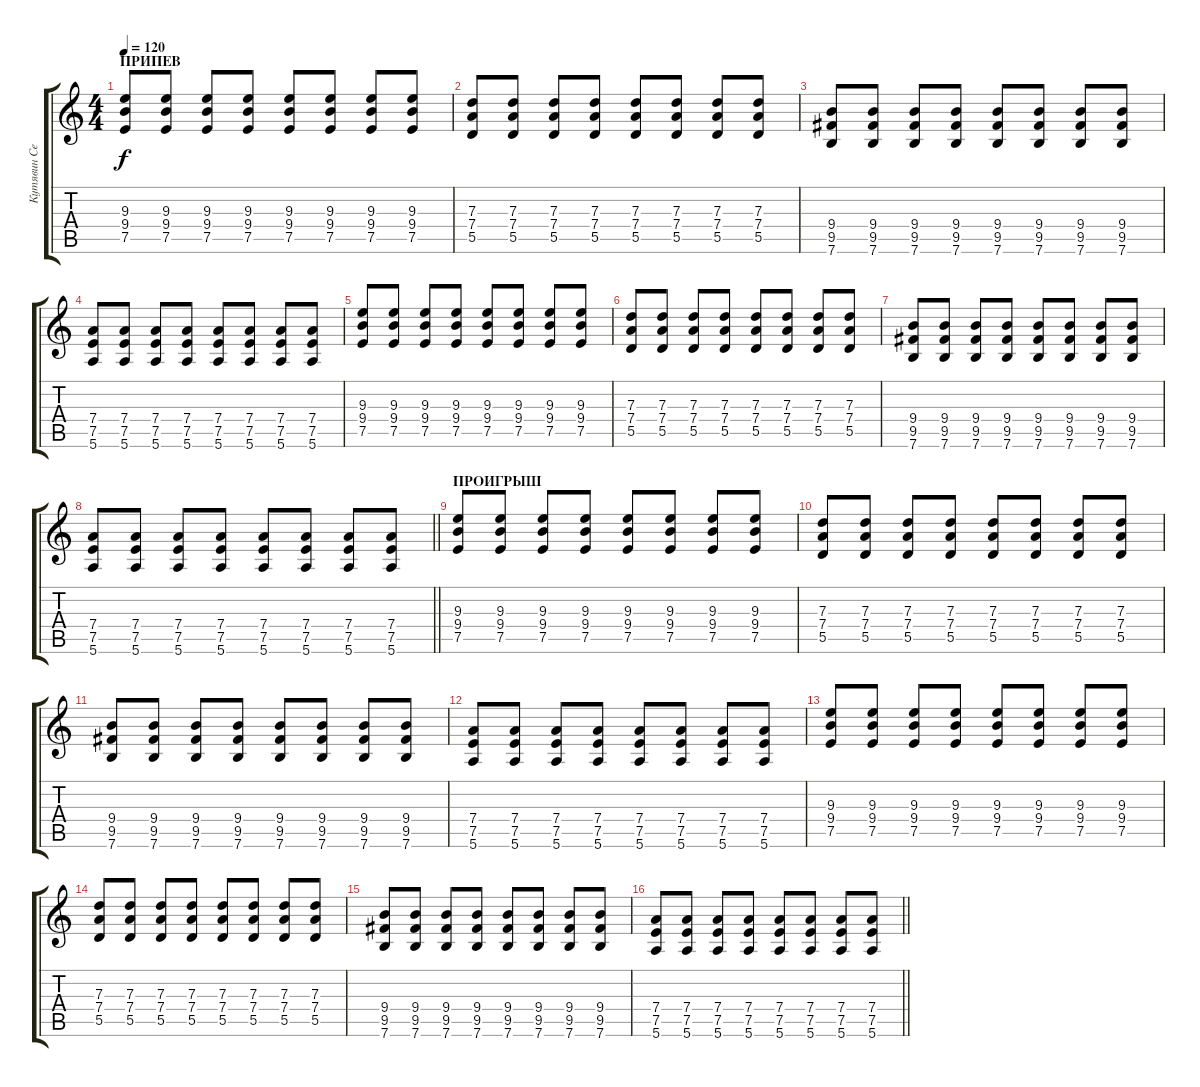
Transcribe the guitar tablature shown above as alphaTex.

\track ("Кутявин Сергей" "Кутявин Се") {instrument distortionguitar}
\staff {score tabs}
\tuning (E4 B3 G3 D3 A2 E2) {hide}
\ts (4 4)
\section ("" "ПРИПЕВ")
\tempo 120
\clef g2
\ks c
(9.3 9.4 7.5).8{dy f} (9.3 9.4 7.5).8 (9.3 9.4 7.5).8 (9.3 9.4 7.5).8 (9.3 9.4 7.5).8 (9.3 9.4 7.5).8 (9.3 9.4 7.5).8 (9.3 9.4 7.5).8 |
(7.3 7.4 5.5).8 (7.3 7.4 5.5).8 (7.3 7.4 5.5).8 (7.3 7.4 5.5).8 (7.3 7.4 5.5).8 (7.3 7.4 5.5).8 (7.3 7.4 5.5).8 (7.3 7.4 5.5).8 |
(9.4 9.5 7.6).8 (9.4 9.5 7.6).8 (9.4 9.5 7.6).8 (9.4 9.5 7.6).8 (9.4 9.5 7.6).8 (9.4 9.5 7.6).8 (9.4 9.5 7.6).8 (9.4 9.5 7.6).8 |
(7.4 7.5 5.6).8 (7.4 7.5 5.6).8 (7.4 7.5 5.6).8 (7.4 7.5 5.6).8 (7.4 7.5 5.6).8 (7.4 7.5 5.6).8 (7.4 7.5 5.6).8 (7.4 7.5 5.6).8 |
(9.3 9.4 7.5).8 (9.3 9.4 7.5).8 (9.3 9.4 7.5).8 (9.3 9.4 7.5).8 (9.3 9.4 7.5).8 (9.3 9.4 7.5).8 (9.3 9.4 7.5).8 (9.3 9.4 7.5).8 |
(7.3 7.4 5.5).8 (7.3 7.4 5.5).8 (7.3 7.4 5.5).8 (7.3 7.4 5.5).8 (7.3 7.4 5.5).8 (7.3 7.4 5.5).8 (7.3 7.4 5.5).8 (7.3 7.4 5.5).8 |
(9.4 9.5 7.6).8 (9.4 9.5 7.6).8 (9.4 9.5 7.6).8 (9.4 9.5 7.6).8 (9.4 9.5 7.6).8 (9.4 9.5 7.6).8 (9.4 9.5 7.6).8 (9.4 9.5 7.6).8 |
\barLineRight lightlight
(7.4 7.5 5.6).8 (7.4 7.5 5.6).8 (7.4 7.5 5.6).8 (7.4 7.5 5.6).8 (7.4 7.5 5.6).8 (7.4 7.5 5.6).8 (7.4 7.5 5.6).8 (7.4 7.5 5.6).8 |
\section ("" "ПРОИГРЫШ")
(9.3 9.4 7.5).8 (9.3 9.4 7.5).8 (9.3 9.4 7.5).8 (9.3 9.4 7.5).8 (9.3 9.4 7.5).8 (9.3 9.4 7.5).8 (9.3 9.4 7.5).8 (9.3 9.4 7.5).8 |
(7.3 7.4 5.5).8 (7.3 7.4 5.5).8 (7.3 7.4 5.5).8 (7.3 7.4 5.5).8 (7.3 7.4 5.5).8 (7.3 7.4 5.5).8 (7.3 7.4 5.5).8 (7.3 7.4 5.5).8 |
(9.4 9.5 7.6).8 (9.4 9.5 7.6).8 (9.4 9.5 7.6).8 (9.4 9.5 7.6).8 (9.4 9.5 7.6).8 (9.4 9.5 7.6).8 (9.4 9.5 7.6).8 (9.4 9.5 7.6).8 |
(7.4 7.5 5.6).8 (7.4 7.5 5.6).8 (7.4 7.5 5.6).8 (7.4 7.5 5.6).8 (7.4 7.5 5.6).8 (7.4 7.5 5.6).8 (7.4 7.5 5.6).8 (7.4 7.5 5.6).8 |
(9.3 9.4 7.5).8 (9.3 9.4 7.5).8 (9.3 9.4 7.5).8 (9.3 9.4 7.5).8 (9.3 9.4 7.5).8 (9.3 9.4 7.5).8 (9.3 9.4 7.5).8 (9.3 9.4 7.5).8 |
(7.3 7.4 5.5).8 (7.3 7.4 5.5).8 (7.3 7.4 5.5).8 (7.3 7.4 5.5).8 (7.3 7.4 5.5).8 (7.3 7.4 5.5).8 (7.3 7.4 5.5).8 (7.3 7.4 5.5).8 |
(9.4 9.5 7.6).8 (9.4 9.5 7.6).8 (9.4 9.5 7.6).8 (9.4 9.5 7.6).8 (9.4 9.5 7.6).8 (9.4 9.5 7.6).8 (9.4 9.5 7.6).8 (9.4 9.5 7.6).8 |
\barLineRight lightlight
(7.4 7.5 5.6).8 (7.4 7.5 5.6).8 (7.4 7.5 5.6).8 (7.4 7.5 5.6).8 (7.4 7.5 5.6).8 (7.4 7.5 5.6).8 (7.4 7.5 5.6).8 (7.4 7.5 5.6).8
